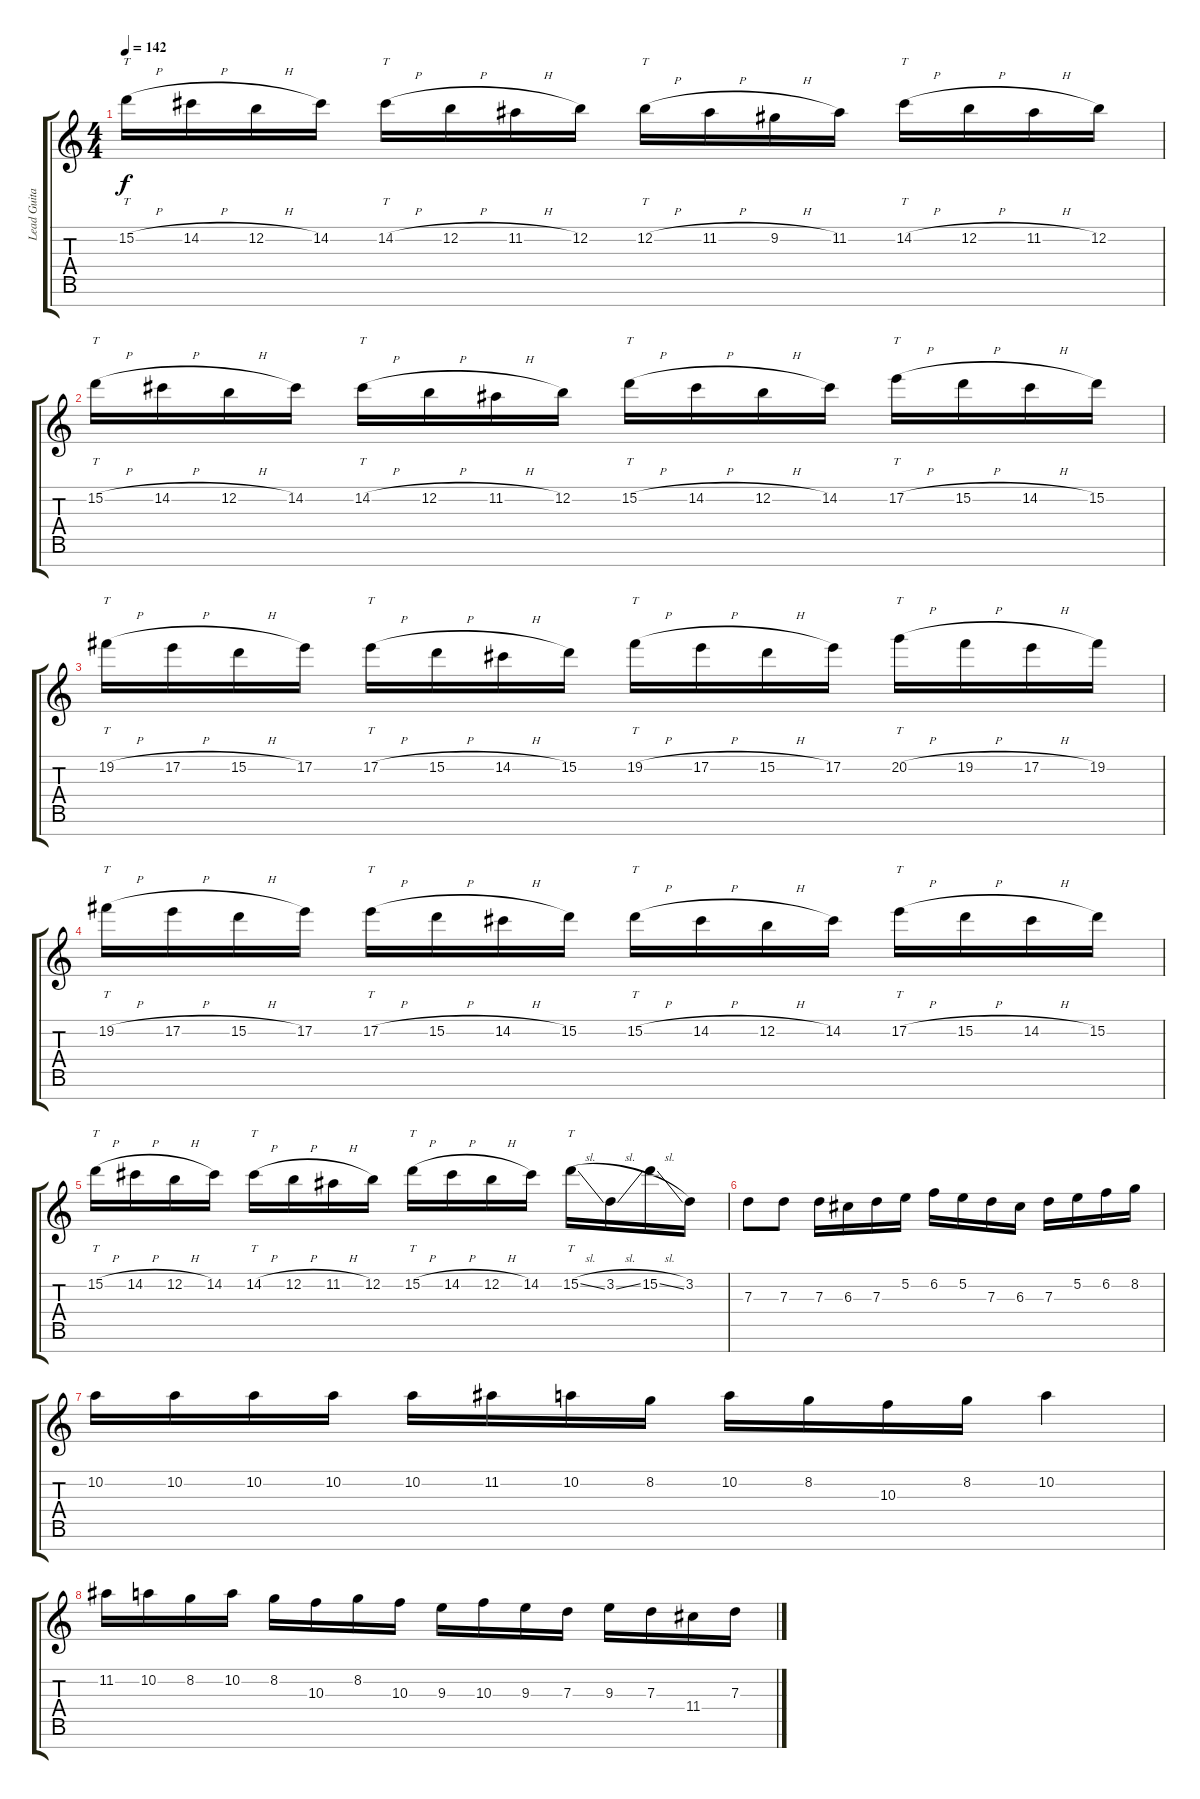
\track ("Lead Guitar" "Lead Guita") {instrument distortionguitar}
\staff {score tabs}
\tuning (E4 B3 G3 D3 A2 E2 B1) {hide}
\ts (4 4)
\tempo 142
\clef g2
\ks c
15.2{h}.16{tt dy f} 14.2{h}.16 12.2{h}.16 14.2.16 14.2{h}.16{tt} 12.2{h}.16 11.2{h}.16 12.2.16 12.2{h}.16{tt} 11.2{h}.16 9.2{h}.16 11.2.16 14.2{h}.16{tt} 12.2{h}.16 11.2{h}.16 12.2.16 |
15.2{h}.16{tt} 14.2{h}.16 12.2{h}.16 14.2.16 14.2{h}.16{tt} 12.2{h}.16 11.2{h}.16 12.2.16 15.2{h}.16{tt} 14.2{h}.16 12.2{h}.16 14.2.16 17.2{h}.16{tt} 15.2{h}.16 14.2{h}.16 15.2.16 |
19.2{h}.16{tt} 17.2{h}.16 15.2{h}.16 17.2.16 17.2{h}.16{tt} 15.2{h}.16 14.2{h}.16 15.2.16 19.2{h}.16{tt} 17.2{h}.16 15.2{h}.16 17.2.16 20.2{h}.16{tt} 19.2{h}.16 17.2{h}.16 19.2.16 |
19.2{h}.16{tt} 17.2{h}.16 15.2{h}.16 17.2.16 17.2{h}.16{tt} 15.2{h}.16 14.2{h}.16 15.2.16 15.2{h}.16{tt} 14.2{h}.16 12.2{h}.16 14.2.16 17.2{h}.16{tt} 15.2{h}.16 14.2{h}.16 15.2.16 |
15.2{h}.16{tt} 14.2{h}.16 12.2{h}.16 14.2.16 14.2{h}.16{tt} 12.2{h}.16 11.2{h}.16 12.2.16 15.2{h}.16{tt} 14.2{h}.16 12.2{h}.16 14.2.16 15.2{sl}.16{tt} 3.2{sl}.16 15.2{sl}.16 3.2.16 |
7.3.8 7.3.8 7.3.16 6.3.16 7.3.16 5.2.16 6.2.16 5.2.16 7.3.16 6.3.16 7.3.16 5.2.16 6.2.16 8.2.16 |
10.2.16 10.2.16 10.2.16 10.2.16 10.2.16 11.2.16 10.2.16 8.2.16 10.2.16 8.2.16 10.3.16 8.2.16 10.2.4 |
11.2.16 10.2.16 8.2.16 10.2.16 8.2.16 10.3.16 8.2.16 10.3.16 9.3.16 10.3.16 9.3.16 7.3.16 9.3.16 7.3.16 11.4.16 7.3.16
